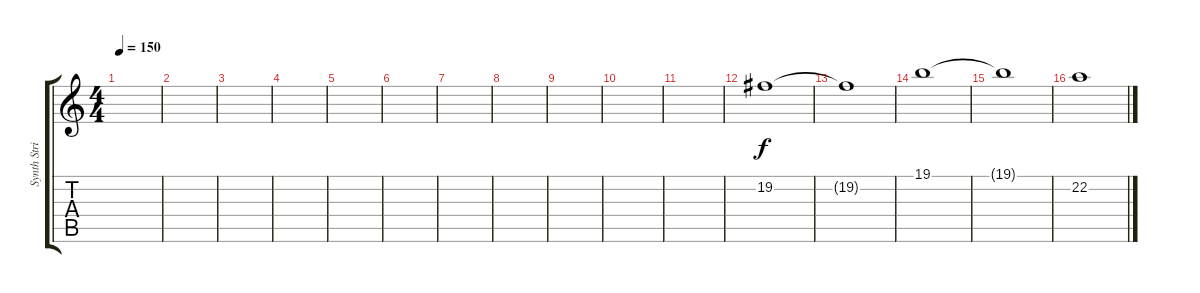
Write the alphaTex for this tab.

\track ("Synth Strings" "Synth Stri") {instrument stringensemble1}
\staff {score tabs}
\tuning (E4 B3 G3 D3 A2 E2) {hide}
\ts (4 4)
\tempo 150
\clef g2
\ks c
|
|
|
|
|
|
|
|
|
|
|
19.2.1 |
19.2{t}.1 |
19.1.1 |
19.1{t}.1 |
22.2.1
